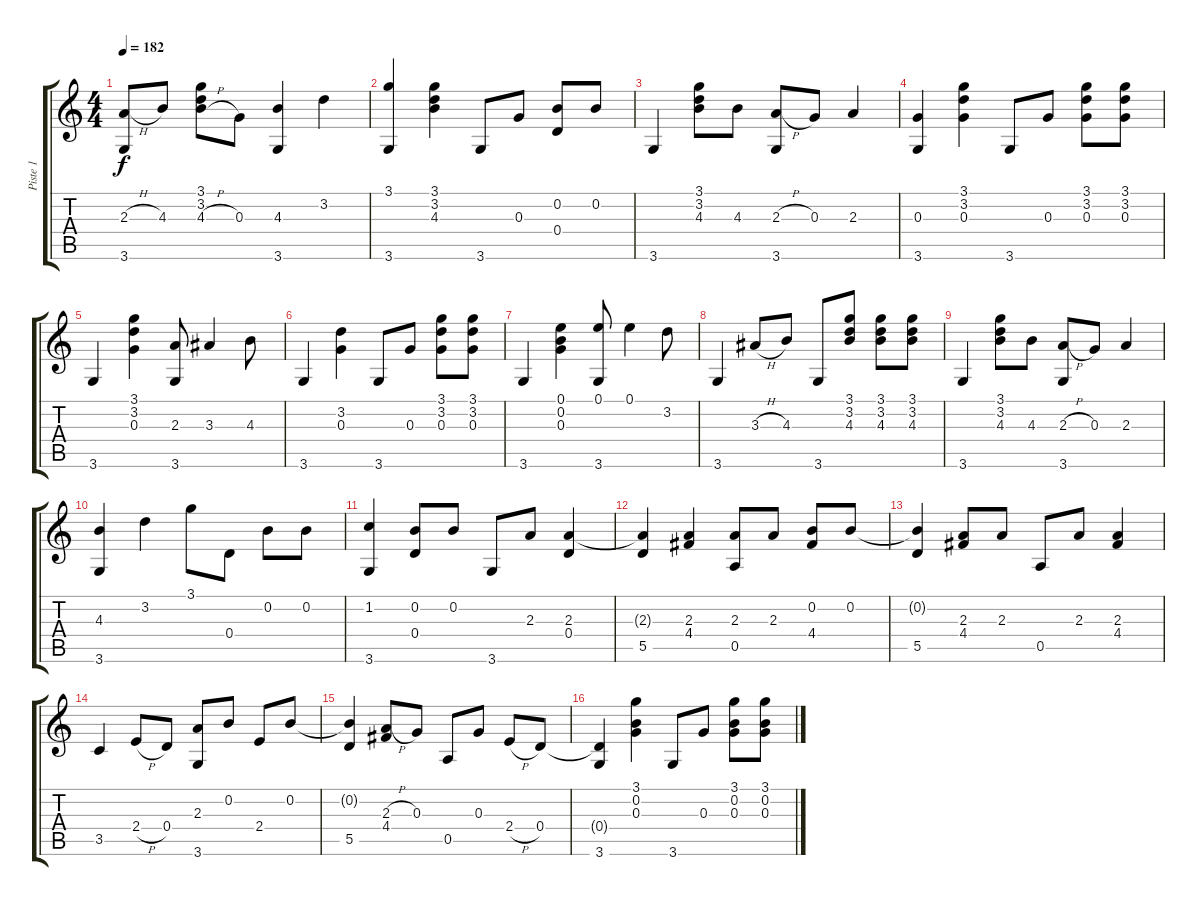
\track ("Piste 1" "Piste 1") {instrument acousticguitarnylon}
\staff {score tabs}
\tuning (E4 B3 G3 D3 A2 E2) {hide}
\ts (4 4)
\tempo 182
\clef g2
\ks c
(2.3{h} 3.6).8{dy f} 4.3.8 (3.1 3.2 4.3{h}).8 0.3.8 (4.3 3.6).4 3.2.4 |
(3.1 3.6).4 (3.1 3.2 4.3).4 3.6.8 0.3.8 (0.2 0.4).8 0.2.8 |
3.6.4 (3.1 3.2 4.3).8 4.3.8 (2.3{h} 3.6).8 0.3.8 2.3.4 |
(0.3 3.6).4 (3.1 3.2 0.3).4 3.6.8 0.3.8 (3.1 3.2 0.3).8 (3.1 3.2 0.3).8 |
3.6.4 (3.1 3.2 0.3).4 (2.3 3.6).8 3.3.4 4.3.8 |
3.6.4 (3.2 0.3).4 3.6.8 0.3.8 (3.1 3.2 0.3).8 (3.1 3.2 0.3).8 |
3.6.4 (0.1 0.2 0.3).4 (0.1 3.6).8 0.1.4 3.2.8 |
3.6.4 3.3{h}.8 4.3.8 3.6.8 (3.1 3.2 4.3).8 (3.1 3.2 4.3).8 (3.1 3.2 4.3).8 |
3.6.4 (3.1 3.2 4.3).8 4.3.8 (2.3{h} 3.6).8 0.3.8 2.3.4 |
(4.3 3.6).4 3.2.4 3.1.8 0.4.8 0.2.8 0.2.8 |
(1.2 3.6).4 (0.2 0.4).8 0.2.8 3.6.8 2.3.8 (2.3 0.4).4 |
(2.3{t} 5.5).4 (2.3 4.4).4 (2.3 0.5).8 2.3.8 (0.2 4.4).8 0.2.8 |
(0.2{t} 5.5).4 (2.3 4.4).8 2.3.8 0.5.8 2.3.8 (2.3 4.4).4 |
3.5.4 2.4{h}.8 0.4.8 (2.3 3.6).8 0.2.8 2.4.8 0.2.8 |
(0.2{t} 5.5).4 (2.3{h} 4.4).8 0.3.8 0.5.8 0.3.8 2.4{h}.8 0.4.8 |
(0.4{t} 3.6).4 (3.1 0.2 0.3).4 3.6.8 0.3.8 (3.1 0.2 0.3).8 (3.1 0.2 0.3).8
